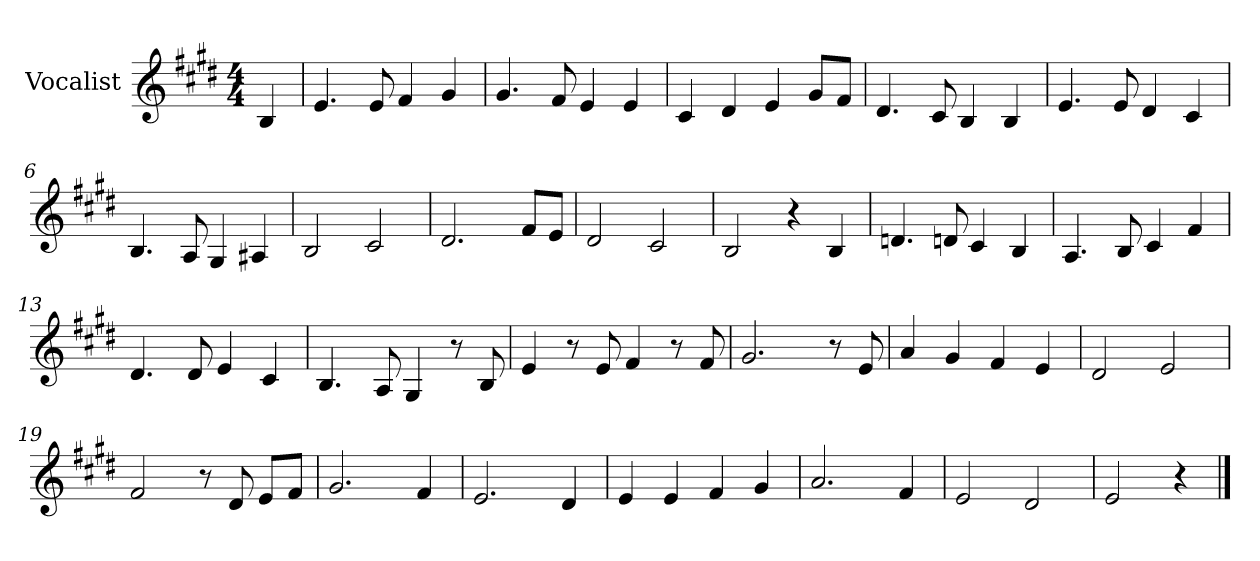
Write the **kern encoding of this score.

**kern
*part1
*staff1
*I"Vocalist
*k[f#c#g#d#]
*E:
*M4/4
=
4B
=1
4.e
8e
4f#
4g#
=2
4.g#
8f#
4e
4e
=3
4c#
4d#
4e
8g#L
8f#J
=4
4.d#
8c#
4B
4B
=5
4.e
8e
4d#
4c#
=6
4.B
8A
4G#
4A#X
=7
2B
2c#
=8
2.d#
8f#L
8eJ
=9
2d#
2c#
=10
2B
4r
4B
=11
4.dn
8dn
4c#
4B
=12
4.A
8B
4c#
4f#
=13
4.d#
8d#
4e
4c#
=14
4.B
8A
4G#
8r
8B
=15
4e
8r
8e
4f#
8r
8f#
=16
2.g#
8r
8e
=17
4a
4g#
4f#
4e
=18
2d#
2e
=19
2f#
8r
8d#
8eL
8f#J
=20
2.g#
4f#
=21
2.e
4d#
=22
4e
4e
4f#
4g#
=23
2.a
4f#
=24
2e
2d#
=25
2e
4r
==
*-
